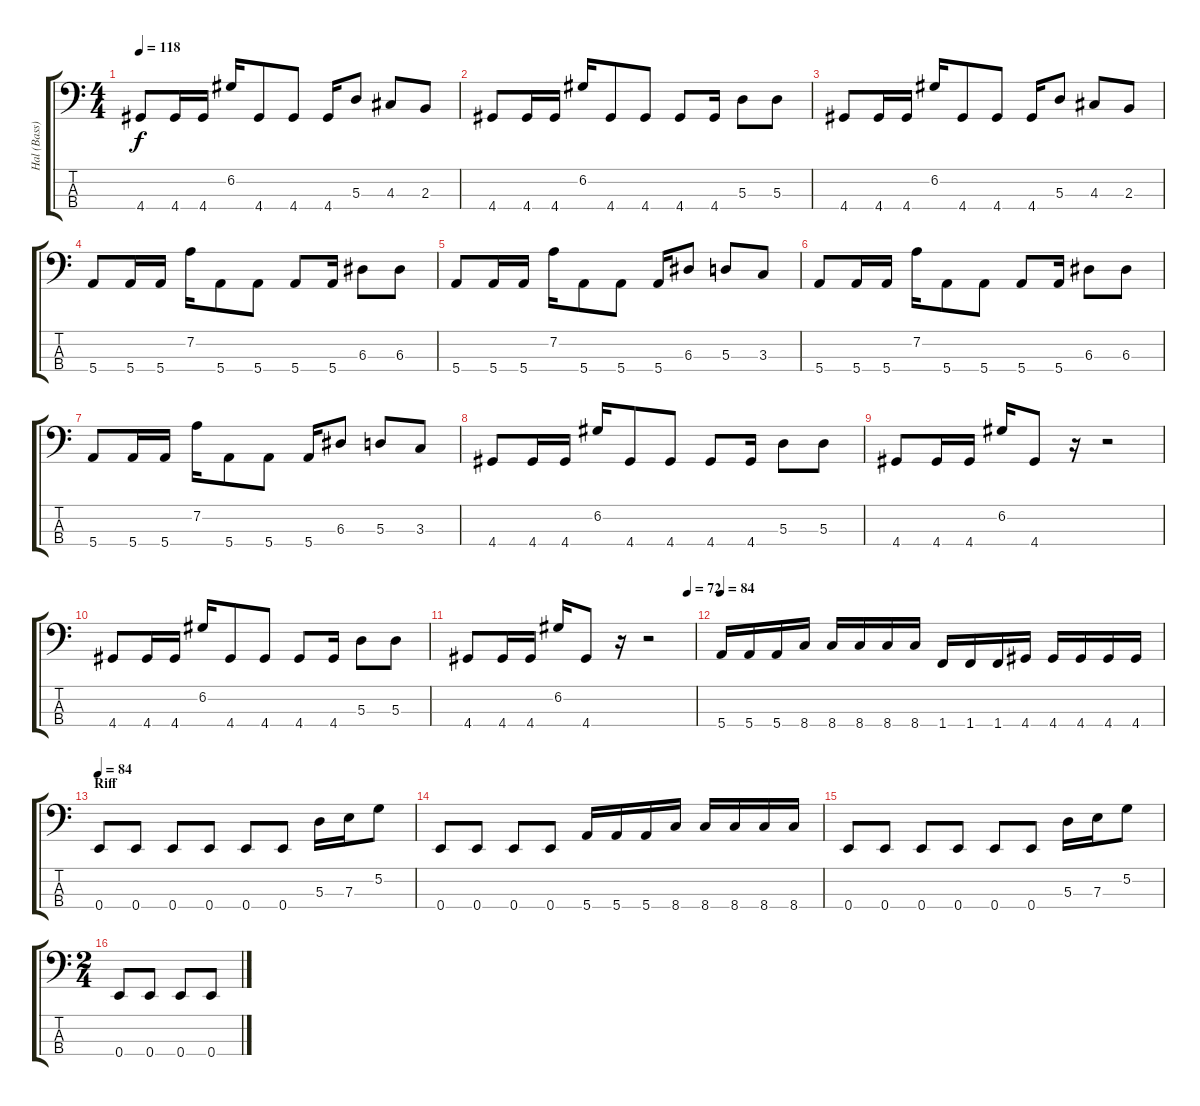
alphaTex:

\track ("Hal (Bass)" "Hal (Bass)") {instrument electricbassfinger}
\staff {score tabs}
\tuning (G2 D2 A1 E1) {hide}
\ts (4 4)
\tempo 118
\clef f4
\ks c
4.4.8{dy f} 4.4.16 4.4.16 6.2.16 4.4.8 4.4.8 4.4.16 5.3.8 4.3.8 2.3.8 |
4.4.8 4.4.16 4.4.16 6.2.16 4.4.8 4.4.8 4.4.8 4.4.16 5.3.8 5.3.8 |
4.4.8 4.4.16 4.4.16 6.2.16 4.4.8 4.4.8 4.4.16 5.3.8 4.3.8 2.3.8 |
5.4.8 5.4.16 5.4.16 7.2.16 5.4.8 5.4.8 5.4.8 5.4.16 6.3.8 6.3.8 |
5.4.8 5.4.16 5.4.16 7.2.16 5.4.8 5.4.8 5.4.16 6.3.8 5.3.8 3.3.8 |
5.4.8 5.4.16 5.4.16 7.2.16 5.4.8 5.4.8 5.4.8 5.4.16 6.3.8 6.3.8 |
5.4.8 5.4.16 5.4.16 7.2.16 5.4.8 5.4.8 5.4.16 6.3.8 5.3.8 3.3.8 |
4.4.8 4.4.16 4.4.16 6.2.16 4.4.8 4.4.8 4.4.8 4.4.16 5.3.8 5.3.8 |
4.4.8 4.4.16 4.4.16 6.2.16 4.4.8 r.16 r.2 |
4.4.8 4.4.16 4.4.16 6.2.16 4.4.8 4.4.8 4.4.8 4.4.16 5.3.8 5.3.8 |
\tempo (72 0.96875)
4.4.8 4.4.16 4.4.16 6.2.16 4.4.8 r.16 r.2 |
\tempo 84
5.4.16 5.4.16 5.4.16 8.4.16 8.4.16 8.4.16 8.4.16 8.4.16 1.4.16 1.4.16 1.4.16 4.4.16 4.4.16 4.4.16 4.4.16 4.4.16 |
\section ("" "Riff")
\tempo 84
0.4.8 0.4.8 0.4.8 0.4.8 0.4.8 0.4.8 5.3.16 7.3.16 5.2.8 |
0.4.8 0.4.8 0.4.8 0.4.8 5.4.16 5.4.16 5.4.16 8.4.16 8.4.16 8.4.16 8.4.16 8.4.16 |
0.4.8 0.4.8 0.4.8 0.4.8 0.4.8 0.4.8 5.3.16 7.3.16 5.2.8 |
\ts (2 4)
0.4.8 0.4.8 0.4.8 0.4.8
